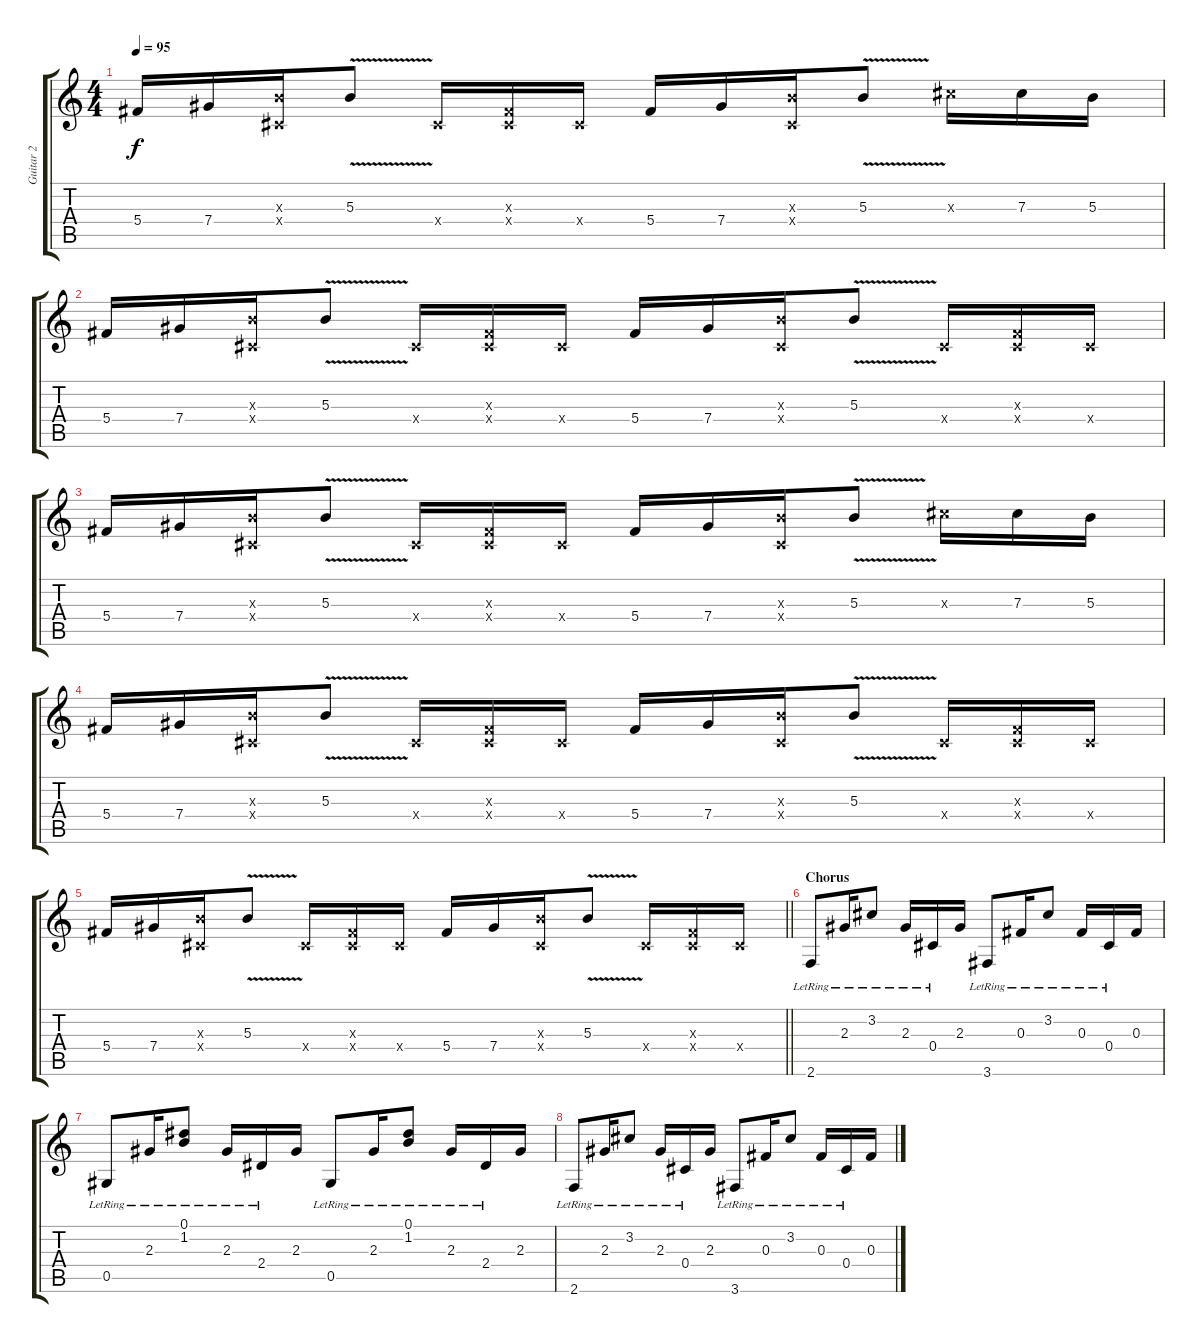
\track ("Guitar 2" "Guitar 2") {instrument acousticguitarsteel}
\staff {score tabs}
\tuning (Eb4 Bb3 Gb3 Db3 Ab2 Eb2) {hide}
\ts (4 4)
\tempo 95
\clef g2
\ks c
5.4.16{dy f} 7.4.16 (5.3{x} 0.4{x}).16 5.3{v}.8 0.4{x}.16 (0.3{x} 0.4{x}).16 0.4{x}.16 5.4.16 7.4.16 (5.3{x} 0.4{x}).16 5.3{v}.8 7.3{x}.16 7.3.16 5.3.16 |
5.4.16 7.4.16 (5.3{x} 0.4{x}).16 5.3{v}.8 0.4{x}.16 (0.3{x} 0.4{x}).16 0.4{x}.16 5.4.16 7.4.16 (5.3{x} 0.4{x}).16 5.3{v}.8 0.4{x}.16 (0.3{x} 0.4{x}).16 0.4{x}.16 |
5.4.16 7.4.16 (5.3{x} 0.4{x}).16 5.3{v}.8 0.4{x}.16 (0.3{x} 0.4{x}).16 0.4{x}.16 5.4.16 7.4.16 (5.3{x} 0.4{x}).16 5.3{v}.8 7.3{x}.16 7.3.16 5.3.16 |
5.4.16 7.4.16 (5.3{x} 0.4{x}).16 5.3{v}.8 0.4{x}.16 (0.3{x} 0.4{x}).16 0.4{x}.16 5.4.16 7.4.16 (5.3{x} 0.4{x}).16 5.3{v}.8 0.4{x}.16 (0.3{x} 0.4{x}).16 0.4{x}.16 |
\barLineRight lightlight
5.4.16 7.4.16 (5.3{x} 0.4{x}).16 5.3{v}.8 0.4{x}.16 (0.3{x} 0.4{x}).16 0.4{x}.16 5.4.16 7.4.16 (5.3{x} 0.4{x}).16 5.3{v}.8 0.4{x}.16 (0.3{x} 0.4{x}).16 0.4{x}.16 |
\section ("" "Chorus")
2.6{lr}.8{volume 13 balance 12} 2.3{lr}.16 3.2{lr}.8 2.3{lr}.16 0.4{lr}.16 2.3.16 3.6{lr}.8 0.3{lr}.16 3.2{lr}.8 0.3{lr}.16 0.4{lr}.16 0.3.16 |
0.5{lr}.8 2.3{lr}.16 (0.1{lr} 1.2{lr}).8 2.3{lr}.16 2.4{lr}.16 2.3.16 0.5{lr}.8 2.3{lr}.16 (0.1{lr} 1.2{lr}).8 2.3{lr}.16 2.4{lr}.16 2.3.16 |
2.6{lr}.8{volume 13 balance 12} 2.3{lr}.16 3.2{lr}.8 2.3{lr}.16 0.4{lr}.16 2.3.16 3.6{lr}.8 0.3{lr}.16 3.2{lr}.8 0.3{lr}.16 0.4{lr}.16 0.3.16
